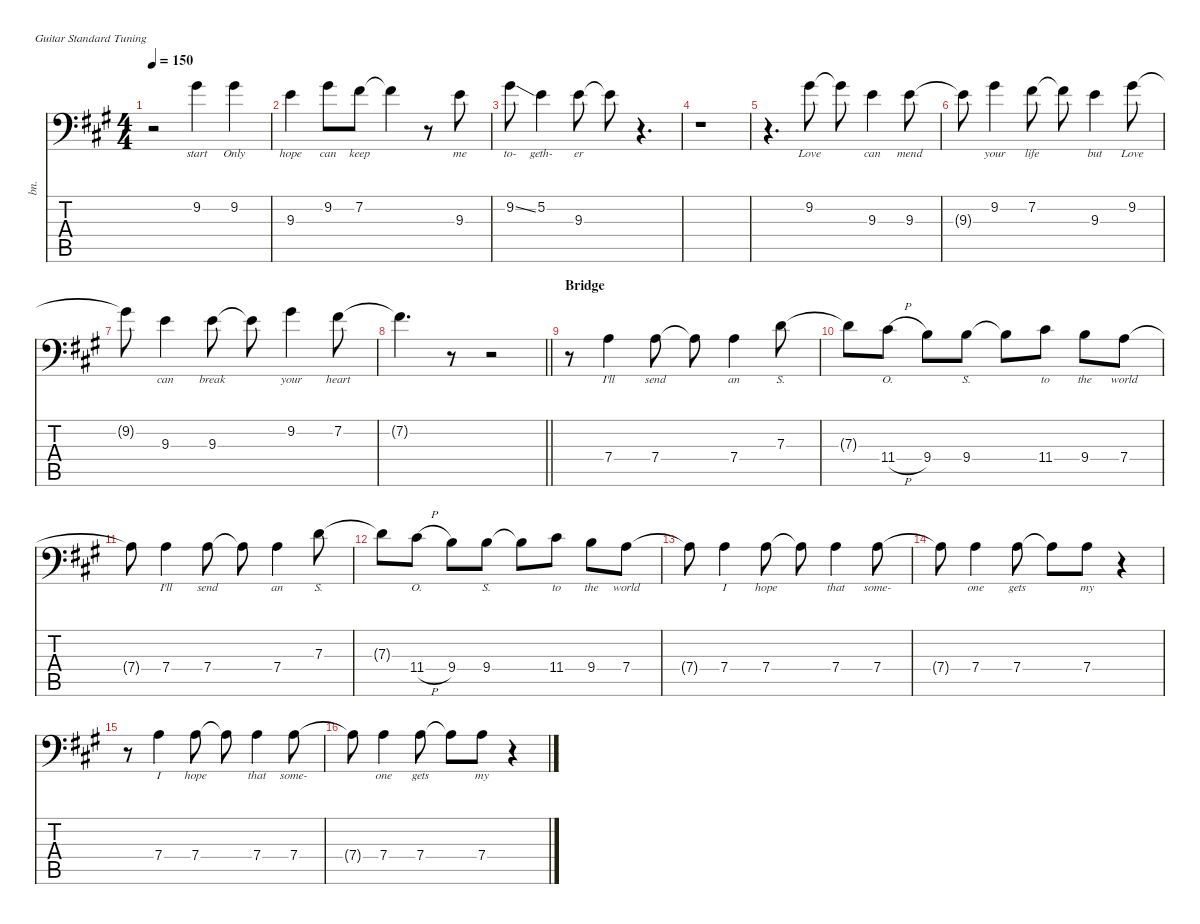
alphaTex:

\defaultSystemsLayout 4
\hideDynamics
\bracketExtendMode nobrackets
\otherSystemsTrackNameOrientation horizontal
\track ("Vocals" "bn.") {instrument bassoon}
\staff {score tabs}
\tuning (E4 B3 G3 D3 A2 E2)
\ts (4 4)
\tempo 150
\clef f4
\ks a
r.2{dy f beam Down} 9.2{acc #}.4{lyrics (0 "start") lyrics (1 "") lyrics (2 "") lyrics (3 "") lyrics (4 "") dy mf beam Down} 9.2{acc #}.4{lyrics (0 "Only") lyrics (1 "") lyrics (2 "") lyrics (3 "") lyrics (4 "") beam Down} |
9.3{acc forcenatural}.4{lyrics (0 "hope") lyrics (1 "") lyrics (2 "") lyrics (3 "") lyrics (4 "") beam Down} 9.2{acc #}.8{lyrics (0 "can") lyrics (1 "") lyrics (2 "") lyrics (3 "") lyrics (4 "") beam Down} 7.2{acc #}.8{lyrics (0 "keep") lyrics (1 "") lyrics (2 "") lyrics (3 "") lyrics (4 "") beam Down} 7.2{t acc #}.4{beam Down} r.8{beam Down} 9.3{acc forcenatural}.8{lyrics (0 "me") lyrics (1 "") lyrics (2 "") lyrics (3 "") lyrics (4 "") beam Down} |
9.2{ss acc #}.8{lyrics (0 "to-") lyrics (1 "") lyrics (2 "") lyrics (3 "") lyrics (4 "") beam Down} 5.2{acc forcenatural}.4{lyrics (0 "geth-") lyrics (1 "") lyrics (2 "") lyrics (3 "") lyrics (4 "") beam Down} 9.3{acc forcenatural}.8{lyrics (0 "er") lyrics (1 "") lyrics (2 "") lyrics (3 "") lyrics (4 "") beam Down} 9.3{t acc forcenatural}.8{beam Down} r.4{d beam Down} |
r.1{beam Down} |
r.4{d beam Down} 9.2{acc #}.8{lyrics (0 "Love") lyrics (1 "") lyrics (2 "") lyrics (3 "") lyrics (4 "") beam Down} 9.2{t acc #}.8{beam Down} 9.3{acc forcenatural}.4{lyrics (0 "can") lyrics (1 "") lyrics (2 "") lyrics (3 "") lyrics (4 "") beam Down} 9.3{acc forcenatural}.8{lyrics (0 "mend") lyrics (1 "") lyrics (2 "") lyrics (3 "") lyrics (4 "") beam Down} |
9.3{t acc forcenatural}.8{beam Down} 9.2{acc #}.4{lyrics (0 "your") lyrics (1 "") lyrics (2 "") lyrics (3 "") lyrics (4 "") beam Down} 7.2{acc #}.8{lyrics (0 "life") lyrics (1 "") lyrics (2 "") lyrics (3 "") lyrics (4 "") beam Down} 7.2{t acc #}.8{beam Down} 9.3{acc forcenatural}.4{lyrics (0 "but") lyrics (1 "") lyrics (2 "") lyrics (3 "") lyrics (4 "") beam Down} 9.2{acc #}.8{lyrics (0 "Love") lyrics (1 "") lyrics (2 "") lyrics (3 "") lyrics (4 "") beam Down} |
9.2{t acc #}.8{beam Down} 9.3{acc forcenatural}.4{lyrics (0 "can") lyrics (1 "") lyrics (2 "") lyrics (3 "") lyrics (4 "") beam Down} 9.3{acc forcenatural}.8{lyrics (0 "break") lyrics (1 "") lyrics (2 "") lyrics (3 "") lyrics (4 "") beam Down} 9.3{t acc forcenatural}.8{beam Down} 9.2{acc #}.4{lyrics (0 "your") lyrics (1 "") lyrics (2 "") lyrics (3 "") lyrics (4 "") beam Down} 7.2{acc #}.8{lyrics (0 "heart") lyrics (1 "") lyrics (2 "") lyrics (3 "") lyrics (4 "") beam Down} |
\barLineRight lightlight
7.2{t acc #}.4{d beam Down} r.8{beam Down} r.2{beam Down} |
\section ("" "Bridge")
r.8{beam Down} 7.4{acc forcenatural}.4{lyrics (0 "I'll") lyrics (1 "") lyrics (2 "") lyrics (3 "") lyrics (4 "") beam Down} 7.4{acc forcenatural}.8{lyrics (0 "send") lyrics (1 "") lyrics (2 "") lyrics (3 "") lyrics (4 "") beam Down} 7.4{t acc forcenatural}.8{dy f beam Down} 7.4{acc forcenatural}.4{lyrics (0 "an") lyrics (1 "") lyrics (2 "") lyrics (3 "") lyrics (4 "") dy mf beam Down} 7.3{acc forcenatural}.8{lyrics (0 "S.") lyrics (1 "") lyrics (2 "") lyrics (3 "") lyrics (4 "") beam Down} |
7.3{t acc forcenatural}.8{dy f beam Down} 11.4{h acc #}.8{lyrics (0 "O.") lyrics (1 "") lyrics (2 "") lyrics (3 "") lyrics (4 "") dy mf beam Down} 9.4{acc forcenatural}.8{lyrics (0 " ") lyrics (1 "") lyrics (2 "") lyrics (3 "") lyrics (4 "") beam Down} 9.4{acc forcenatural}.8{lyrics (0 "S.") lyrics (1 "") lyrics (2 "") lyrics (3 "") lyrics (4 "") beam Down} 9.4{t acc forcenatural}.8{dy f beam Down} 11.4{acc #}.8{lyrics (0 "to") lyrics (1 "") lyrics (2 "") lyrics (3 "") lyrics (4 "") dy mf beam Down} 9.4{acc forcenatural}.8{lyrics (0 "the") lyrics (1 "") lyrics (2 "") lyrics (3 "") lyrics (4 "") beam Down} 7.4{acc forcenatural}.8{lyrics (0 "world") lyrics (1 "") lyrics (2 "") lyrics (3 "") lyrics (4 "") beam Down} |
7.4{t acc forcenatural}.8{dy f beam Down} 7.4{acc forcenatural}.4{lyrics (0 "I'll") lyrics (1 "") lyrics (2 "") lyrics (3 "") lyrics (4 "") dy mf beam Down} 7.4{acc forcenatural}.8{lyrics (0 "send") lyrics (1 "") lyrics (2 "") lyrics (3 "") lyrics (4 "") beam Down} 7.4{t acc forcenatural}.8{dy f beam Down} 7.4{acc forcenatural}.4{lyrics (0 "an") lyrics (1 "") lyrics (2 "") lyrics (3 "") lyrics (4 "") dy mf beam Down} 7.3{acc forcenatural}.8{lyrics (0 "S.") lyrics (1 "") lyrics (2 "") lyrics (3 "") lyrics (4 "") beam Down} |
7.3{t acc forcenatural}.8{dy f beam Down} 11.4{h acc #}.8{lyrics (0 "O.") lyrics (1 "") lyrics (2 "") lyrics (3 "") lyrics (4 "") dy mf beam Down} 9.4{acc forcenatural}.8{lyrics (0 " ") lyrics (1 "") lyrics (2 "") lyrics (3 "") lyrics (4 "") beam Down} 9.4{acc forcenatural}.8{lyrics (0 "S.") lyrics (1 "") lyrics (2 "") lyrics (3 "") lyrics (4 "") beam Down} 9.4{t acc forcenatural}.8{dy f beam Down} 11.4{acc #}.8{lyrics (0 "to") lyrics (1 "") lyrics (2 "") lyrics (3 "") lyrics (4 "") dy mf beam Down} 9.4{acc forcenatural}.8{lyrics (0 "the") lyrics (1 "") lyrics (2 "") lyrics (3 "") lyrics (4 "") beam Down} 7.4{acc forcenatural}.8{lyrics (0 "world") lyrics (1 "") lyrics (2 "") lyrics (3 "") lyrics (4 "") beam Down} |
7.4{t acc forcenatural}.8{dy f beam Down} 7.4{acc forcenatural}.4{lyrics (0 "I") lyrics (1 "") lyrics (2 "") lyrics (3 "") lyrics (4 "") dy mf beam Down} 7.4{acc forcenatural}.8{lyrics (0 "hope") lyrics (1 "") lyrics (2 "") lyrics (3 "") lyrics (4 "") beam Down} 7.4{t acc forcenatural}.8{dy f beam Down} 7.4{acc forcenatural}.4{lyrics (0 "that") lyrics (1 "") lyrics (2 "") lyrics (3 "") lyrics (4 "") dy mf beam Down} 7.4{acc forcenatural}.8{lyrics (0 "some-") lyrics (1 "") lyrics (2 "") lyrics (3 "") lyrics (4 "") beam Down} |
7.4{t acc forcenatural}.8{dy f beam Down} 7.4{acc forcenatural}.4{lyrics (0 "one") lyrics (1 "") lyrics (2 "") lyrics (3 "") lyrics (4 "") dy mf beam Down} 7.4{acc forcenatural}.8{lyrics (0 "gets") lyrics (1 "") lyrics (2 "") lyrics (3 "") lyrics (4 "") beam Down} 7.4{t acc forcenatural}.8{dy f beam Down} 7.4{acc forcenatural}.8{lyrics (0 "my") lyrics (1 "") lyrics (2 "") lyrics (3 "") lyrics (4 "") dy mf beam Down} r.4{beam Down} |
r.8{beam Down} 7.4{acc forcenatural}.4{lyrics (0 "I") lyrics (1 "") lyrics (2 "") lyrics (3 "") lyrics (4 "") beam Down} 7.4{acc forcenatural}.8{lyrics (0 "hope") lyrics (1 "") lyrics (2 "") lyrics (3 "") lyrics (4 "") beam Down} 7.4{t acc forcenatural}.8{dy f beam Down} 7.4{acc forcenatural}.4{lyrics (0 "that") lyrics (1 "") lyrics (2 "") lyrics (3 "") lyrics (4 "") dy mf beam Down} 7.4{acc forcenatural}.8{lyrics (0 "some-") lyrics (1 "") lyrics (2 "") lyrics (3 "") lyrics (4 "") beam Down} |
7.4{t acc forcenatural}.8{dy f beam Down} 7.4{acc forcenatural}.4{lyrics (0 "one") lyrics (1 "") lyrics (2 "") lyrics (3 "") lyrics (4 "") dy mf beam Down} 7.4{acc forcenatural}.8{lyrics (0 "gets") lyrics (1 "") lyrics (2 "") lyrics (3 "") lyrics (4 "") beam Down} 7.4{t acc forcenatural}.8{dy f beam Down} 7.4{acc forcenatural}.8{lyrics (0 "my") lyrics (1 "") lyrics (2 "") lyrics (3 "") lyrics (4 "") dy mf beam Down} r.4{beam Down}
